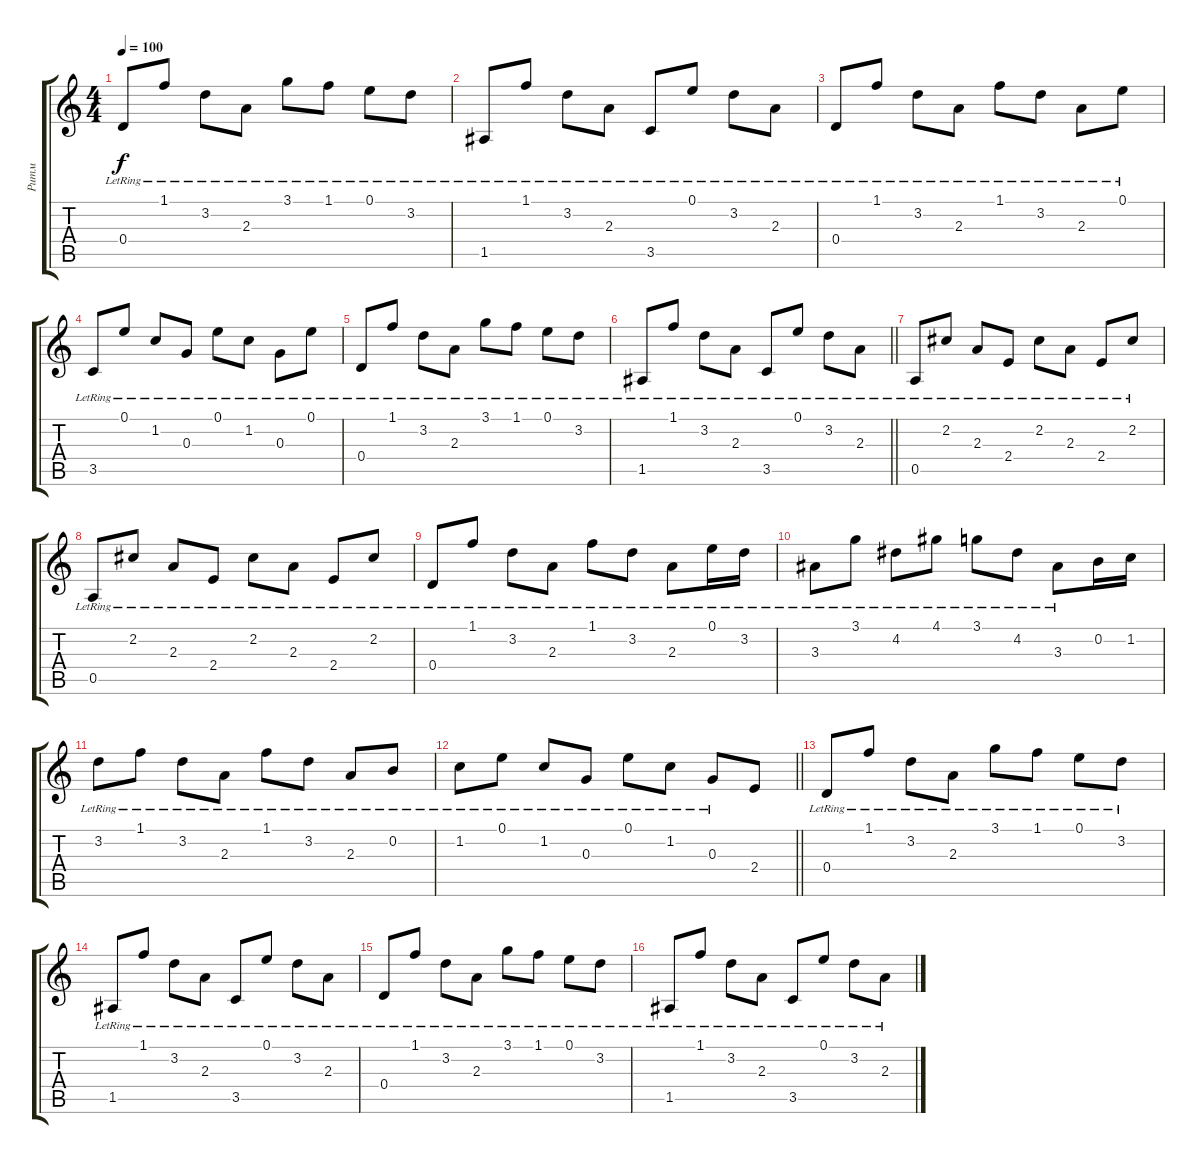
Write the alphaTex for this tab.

\track ("Ритм" "Ритм") {instrument electricguitarclean}
\staff {score tabs}
\tuning (E4 B3 G3 D3 A2 E2) {hide}
\ts (4 4)
\tempo 100
\clef g2
\ks c
0.4{lr}.8{dy f} 1.1{lr}.8 3.2{lr}.8 2.3{lr}.8 3.1{lr}.8 1.1{lr}.8 0.1{lr}.8 3.2{lr}.8 |
1.5{lr}.8 1.1{lr}.8 3.2{lr}.8 2.3{lr}.8 3.5{lr}.8 0.1{lr}.8 3.2{lr}.8 2.3{lr}.8 |
0.4{lr}.8 1.1{lr}.8 3.2{lr}.8 2.3{lr}.8 1.1{lr}.8 3.2{lr}.8 2.3{lr}.8 0.1{lr}.8 |
3.5{lr}.8 0.1{lr}.8 1.2{lr}.8 0.3{lr}.8 0.1{lr}.8 1.2{lr}.8 0.3{lr}.8 0.1{lr}.8 |
0.4{lr}.8 1.1{lr}.8 3.2{lr}.8 2.3{lr}.8 3.1{lr}.8 1.1{lr}.8 0.1{lr}.8 3.2{lr}.8 |
\barLineRight lightlight
1.5{lr}.8 1.1{lr}.8 3.2{lr}.8 2.3{lr}.8 3.5{lr}.8 0.1{lr}.8 3.2{lr}.8 2.3{lr}.8 |
0.5{lr}.8 2.2{lr}.8 2.3{lr}.8 2.4{lr}.8 2.2{lr}.8 2.3{lr}.8 2.4{lr}.8 2.2{lr}.8 |
0.5{lr}.8 2.2{lr}.8 2.3{lr}.8 2.4{lr}.8 2.2{lr}.8 2.3{lr}.8 2.4{lr}.8 2.2{lr}.8 |
0.4{lr}.8 1.1{lr}.8 3.2{lr}.8 2.3{lr}.8 1.1{lr}.8 3.2{lr}.8 2.3{lr}.8 0.1{lr}.16 3.2{lr}.16 |
3.3{lr}.8 3.1{lr}.8 4.2{lr}.8 4.1{lr}.8 3.1{lr}.8 4.2{lr}.8 3.3{lr}.8 0.2.16 1.2.16 |
3.2{lr}.8 1.1{lr}.8 3.2{lr}.8 2.3{lr}.8 1.1{lr}.8 3.2{lr}.8 2.3{lr}.8 0.2{lr}.8 |
\barLineRight lightlight
1.2{lr}.8 0.1{lr}.8 1.2{lr}.8 0.3{lr}.8 0.1{lr}.8 1.2{lr}.8 0.3{lr}.8 2.4.8 |
0.4{lr}.8 1.1{lr}.8 3.2{lr}.8 2.3{lr}.8 3.1{lr}.8 1.1{lr}.8 0.1{lr}.8 3.2{lr}.8 |
1.5{lr}.8 1.1{lr}.8 3.2{lr}.8 2.3{lr}.8 3.5{lr}.8 0.1{lr}.8 3.2{lr}.8 2.3{lr}.8 |
0.4{lr}.8 1.1{lr}.8 3.2{lr}.8 2.3{lr}.8 3.1{lr}.8 1.1{lr}.8 0.1{lr}.8 3.2{lr}.8 |
1.5{lr}.8 1.1{lr}.8 3.2{lr}.8 2.3{lr}.8 3.5{lr}.8 0.1{lr}.8 3.2{lr}.8 2.3{lr}.8
